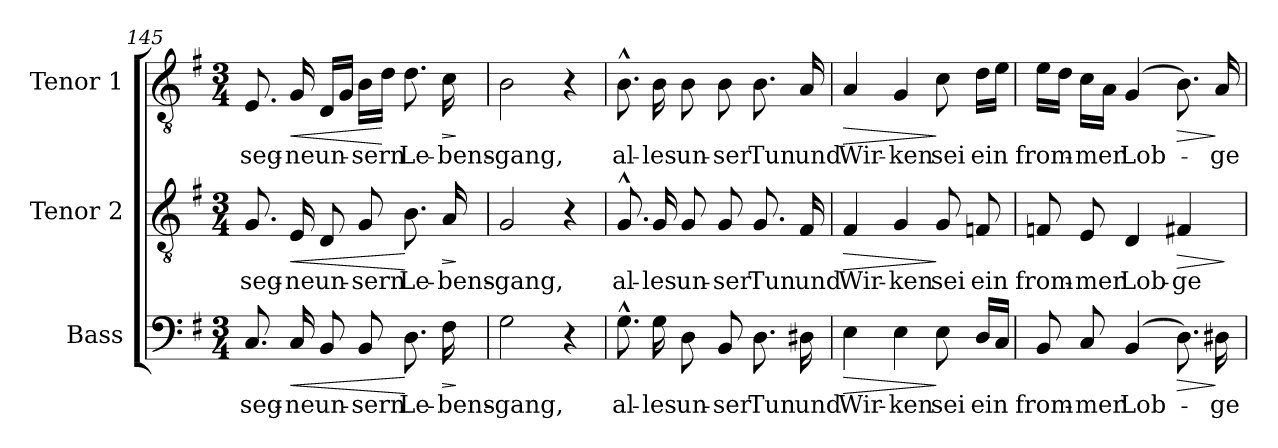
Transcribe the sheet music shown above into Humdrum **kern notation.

**kern	**text	**dynam	**kern	**text	**dynam	**kern	**text	**dynam
*part3	*part3	*part3	*part2	*part2	*part2	*part1	*part1	*part1
*staff3	*staff3	*staff3	*staff2	*staff2	*staff2	*staff1	*staff1	*staff1
*I"Bass	*	*	*I"Tenor 2	*	*	*I"Tenor 1	*	*
*clefF4	*	*	*clefGv2	*	*	*clefGv2	*	*
*k[f#]	*	*	*k[f#]	*	*	*k[f#]	*	*
*G:	*	*	*G:	*	*	*G:	*	*
*M3/4	*	*	*M3/4	*	*	*M3/4	*	*
=145	=145	=145	=145	=145	=145	=145	=145	=145
!	!LO:LY:b	!	!	!LO:LY:b	!	!	!LO:LY:b	!
8.C/	seg-	.	8.G/	seg-	.	8.E/	seg-	.
!	!LO:LY:b	!LO:HP:b	!	!LO:LY:b	!LO:HP:b	!	!LO:LY:b	!LO:HP:b
16C/	-ne	<	16E/	-ne	<	16G/	-ne	<
!	!LO:LY:b	!	!	!LO:LY:b	!	!	!LO:LY:b	!
8BB/	un-	.	8D/	un-	.	16D/LL	un-	.
.	.	.	.	.	.	16G/JJ	.	.
!	!LO:LY:b	!	!	!LO:LY:b	!	!	!LO:LY:b	!
8BB/	-sern	.	8G/	-sern	.	16B\LL	-sern	.
.	.	.	.	.	.	16d\JJ	.	[
!	!LO:LY:b	!	!	!LO:LY:b	!	!	!LO:LY:b	!
8.D\	Le-	[	8.B\	Le-	[	8.d\	Le-	.
!	!LO:LY:b	!LO:HP:b	!	!LO:LY:b	!LO:HP:b	!	!LO:LY:b	!LO:HP:b
16F#\	-bens-	>	16A/	-bens-	>	16c\	-bens-	>
.	.	]	.	.	]	.	.	]
=146	=146	=146	=146	=146	=146	=146	=146	=146
!	!LO:LY:b	!	!	!LO:LY:b	!	!	!LO:LY:b	!
2G\	-gang,	.	2G/	-gang,	.	2B\	-gang,	.
4r	.	.	4r	.	.	4r	.	.
=147	=147	=147	=147	=147	=147	=147	=147	=147
!	!LO:LY:b	!	!	!LO:LY:b	!	!	!LO:LY:b	!
8.G^^>\	al-	.	8.G^^>/	al-	.	8.B^^>\	al-	.
!	!LO:LY:b	!	!	!LO:LY:b	!	!	!LO:LY:b	!
16G\	-les	.	16G/	-les	.	16B\	-les	.
!	!LO:LY:b	!	!	!LO:LY:b	!	!	!LO:LY:b	!
8D\	un-	.	8G/	un-	.	8B\	un-	.
!	!LO:LY:b	!	!	!LO:LY:b	!	!	!LO:LY:b	!
8BB/	-ser	.	8G/	-ser	.	8B\	-ser	.
!	!LO:LY:b	!	!	!LO:LY:b	!	!	!LO:LY:b	!
8.D\	Tun	.	8.G/	Tun	.	8.B\	Tun	.
!	!LO:LY:b	!	!	!LO:LY:b	!	!	!LO:LY:b	!
16D#X\	und	.	16F#/	und	.	16A/	und	.
!!LO:LB:g=z
=148	=148	=148	=148	=148	=148	=148	=148	=148
!	!LO:LY:b	!LO:HP:b	!	!LO:LY:b	!LO:HP:b	!	!LO:LY:b	!LO:HP:b
4E\	Wir-	>	4F#/	Wir-	>	4A/	Wir-	>
!	!LO:LY:b	!	!	!LO:LY:b	!	!	!LO:LY:b	!
4E\	-ken	.	4G/	-ken	.	4G/	-ken	.
!	!LO:LY:b	!	!	!LO:LY:b	!	!	!LO:LY:b	!
8E\	sei	]	8G/	sei	]	8c\	sei	]
!	!LO:LY:b	!	!	!LO:LY:b	!	!	!LO:LY:b	!
16D/LL	ein	.	8Fn/	ein	.	16d\LL	ein	.
16C/JJ	.	.	.	.	.	16e\JJ	.	.
=149	=149	=149	=149	=149	=149	=149	=149	=149
!	!LO:LY:b	!	!	!LO:LY:b	!	!	!LO:LY:b	!
8BB/	from-	.	8Fn/	from-	.	16e\LL	from-	.
.	.	.	.	.	.	16d\JJ	.	.
!	!LO:LY:b	!	!	!LO:LY:b	!	!	!LO:LY:b	!
8C/	-mer	.	8E/	-mer	.	16c\LL	-mer	.
.	.	.	.	.	.	16A\JJ	.	.
!	!LO:LY:b	!	!	!LO:LY:b	!	!	!LO:LY:b	!
(4BB/	Lob-	.	4D/	Lob-	.	(4G/	Lob-	.
!	!	!LO:HP:b	!	!LO:LY:b	!LO:HP:b	!	!	!LO:HP:b
8.D\)	.	>	4F#X/	-ge-	>	8.B\)	.	>
!	!LO:LY:b	!	!	!	!	!	!LO:LY:b	!
16D#X\	-ge-	]	.	.	.	16A/	-ge-	]
.	.	.	.	.	]	.	.	.
=	=	=	=	=	=	=	=	=
*-	*-	*-	*-	*-	*-	*-	*-	*-
